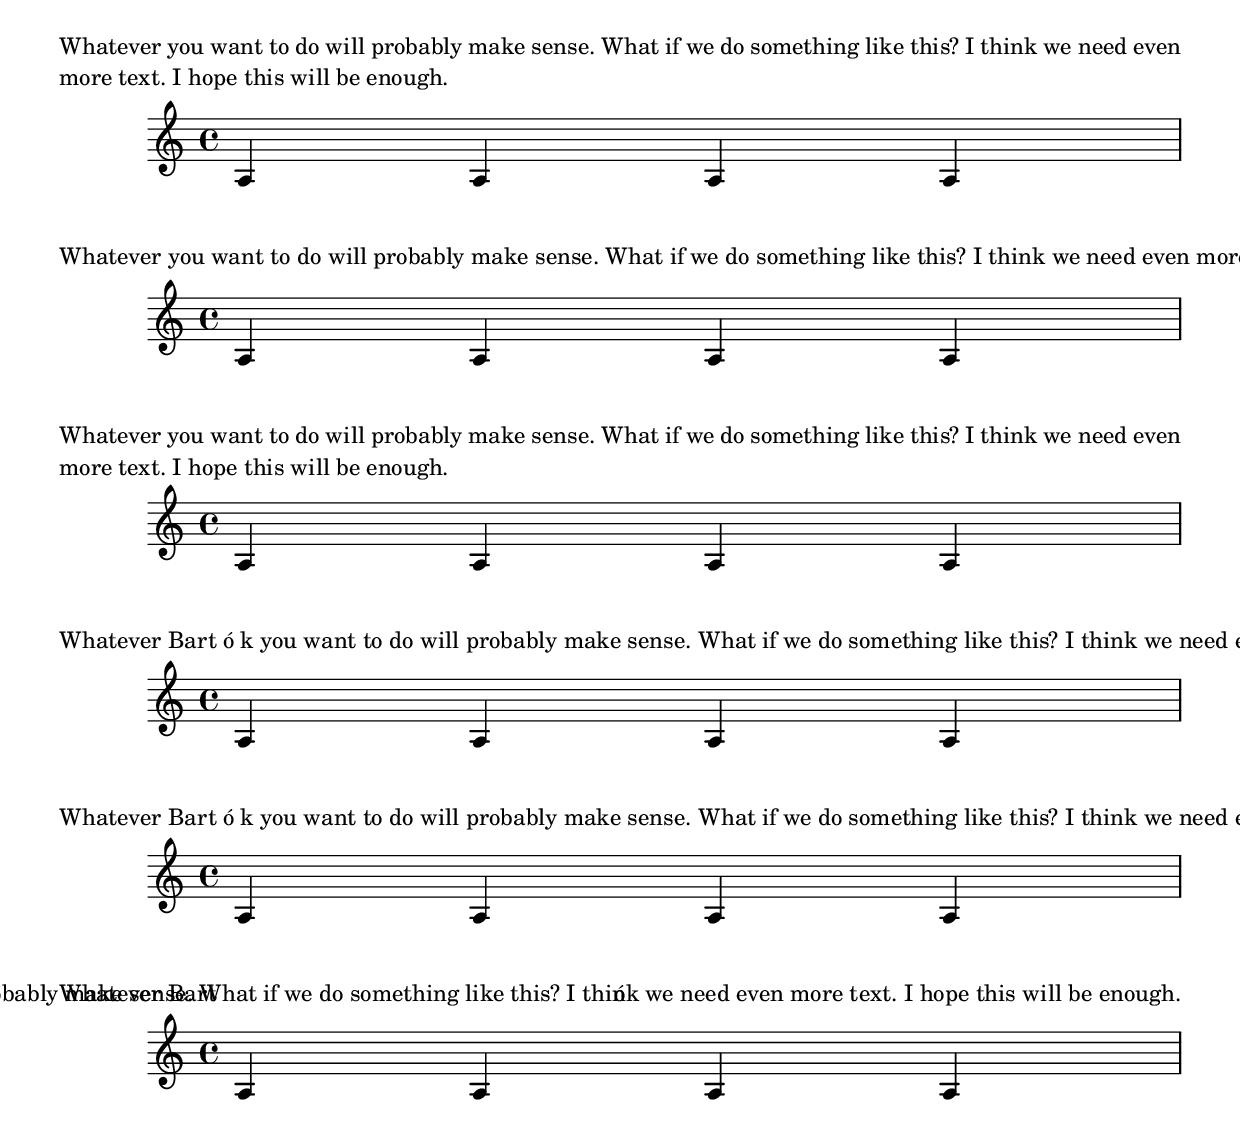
% test-2

\version "2.12.3"

test = 
\relative c' {
  a a a a 
}


\paper {
  ragged-last-bottom = ##t
  ragged-right = ##f
}

\book {

%%%%%%%% \markuplines with justified-lines and no quotes no spec char %%%%%%%%
  \markuplines {
    \justified-lines {
      Whatever you want to do will probably make sense. What if we do something like this? I think we need even more text. I hope this will be enough.
    }
  }
  
  \score {
    \test
  }

%%%%%%%% \markup-lines with \justified-lines and quotes no spec char %%%%%%%%
%%%% does not wrap %%%%
  \markuplines {
    \justified-lines {
      "Whatever you want to do will probably make sense. What if we do something like this? I think we need even more text. I hope this will be enough."
    }
  }
  
  \score {
    \test
  }

%%%%%% DOES NOT WORK %%%%%%%
%{
%%%%%%%% \markup-lines with \justified-lines and  no quotes spec char (no sep)%%
  \markuplines {
    \justified-lines {
      Whatever Bart\ ##x00F3k you want to do will probably make sense. What if we do something like this? I think we need even more text. I hope this will be enough.
    }
  }
%}
  
%%%%% DOES NOT WORK %%%%%
%{
%%%% \markup-lines with \justified-lines and no quotes spec char ( sep)%%
  \markuplines {
    \justified-lines {
      Whatever Bart \ ##x00F3 k you want to do will probably make sense. What if we do something like this? I think we need even more text. I hope this will be enough.
    }
  }
%}

%%%% \markup \justify-string quotes no spec char %%%%
  \markup {
    \justify-string #"Whatever you want to do will probably make sense. What if we do something like this? I think we need even more text. I hope this will be enough."
  }

  \score {
    \test
  }

%%%% \markup \justify-string quotes spec char %%%%
%%%% spaces around \char ##x00F3 seem to make no difference. %%%
%%%% spec char is printed, but with spaces around it, and wordwrap stops %%%
  \markup {
    \justify-string #"Whatever Bart" \char ##x00F3 "k you want to do will probably make sense. What if we do something like this? I think we need even more text. I hope this will be enough."
  }
  
  \score {
    \test
  }

%%%% \markup \wordwrap-string quotes spec char %%%%
%%%% spaces around \char ##x00F3 seem to make no difference. %%%
%%%% spec char is printed, but with spaces around it, and wordwrap stops %%%
  \markup {
    \wordwrap-string #"Whatever Bart" \char ##x00F3 "k you want to do will probably make sense. What if we do something like this? I think we need even more text. I hope this will be enough."
  }

  \score {
    \test
  }

%%%% \markup \fill-line \justify-string with quotes spec char %%%%
  \markup {
    \fill-line{
      \override #'(line-width . 60)
      \justify-string #"Whatever Bart" \char ##x00F3 "k you want to do will probably make sense. What if we do something like this? I think we need even more text. I hope this will be enough."
    }
  }

  \score {
    \test
  }
}
